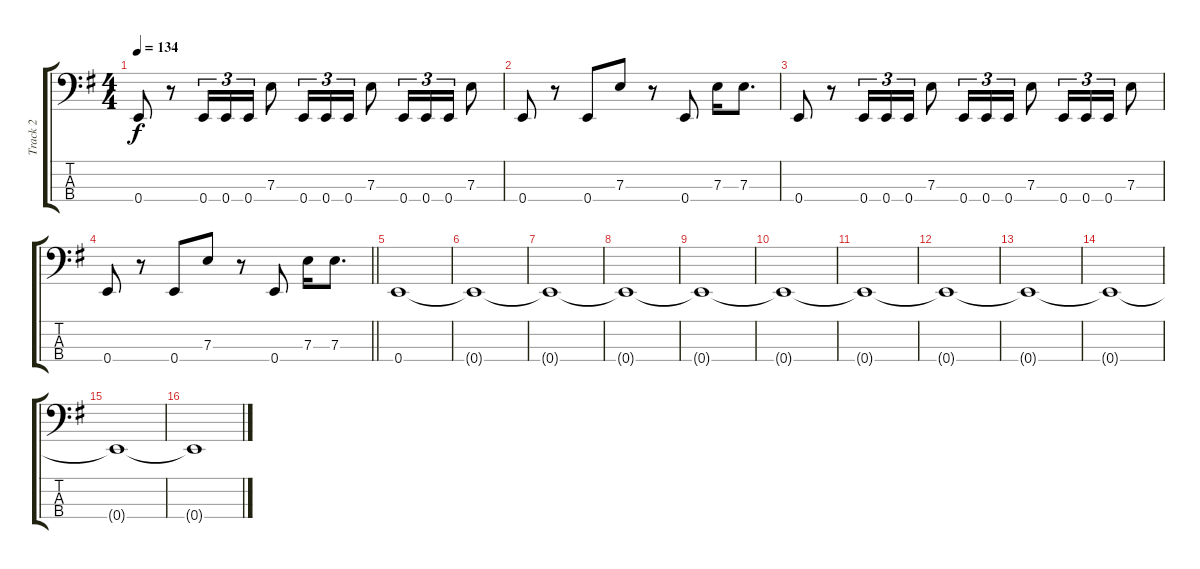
\track ("Track 2" "Track 2") {instrument electricbassfinger}
\staff {score tabs}
\tuning (G2 D2 A1 E1) {hide}
\ts (4 4)
\tempo 134
\clef f4
\ks g
0.4.8{dy f} r.8 0.4.16{tu (3 2)} 0.4.16{tu (3 2)} 0.4.16{tu (3 2)} 7.3.8 0.4.16{tu (3 2)} 0.4.16{tu (3 2)} 0.4.16{tu (3 2)} 7.3.8 0.4.16{tu (3 2)} 0.4.16{tu (3 2)} 0.4.16{tu (3 2)} 7.3.8 |
0.4.8 r.8 0.4.8 7.3.8 r.8 0.4.8 7.3.16 7.3.8{d} |
0.4.8 r.8 0.4.16{tu (3 2)} 0.4.16{tu (3 2)} 0.4.16{tu (3 2)} 7.3.8 0.4.16{tu (3 2)} 0.4.16{tu (3 2)} 0.4.16{tu (3 2)} 7.3.8 0.4.16{tu (3 2)} 0.4.16{tu (3 2)} 0.4.16{tu (3 2)} 7.3.8 |
\barLineRight lightlight
0.4.8 r.8 0.4.8 7.3.8 r.8 0.4.8 7.3.16 7.3.8{d} |
0.4.1 |
0.4{t}.1 |
0.4{t}.1 |
0.4{t}.1 |
0.4{t}.1 |
0.4{t}.1 |
0.4{t}.1 |
0.4{t}.1 |
0.4{t}.1 |
0.4{t}.1 |
0.4{t}.1 |
0.4{t}.1
